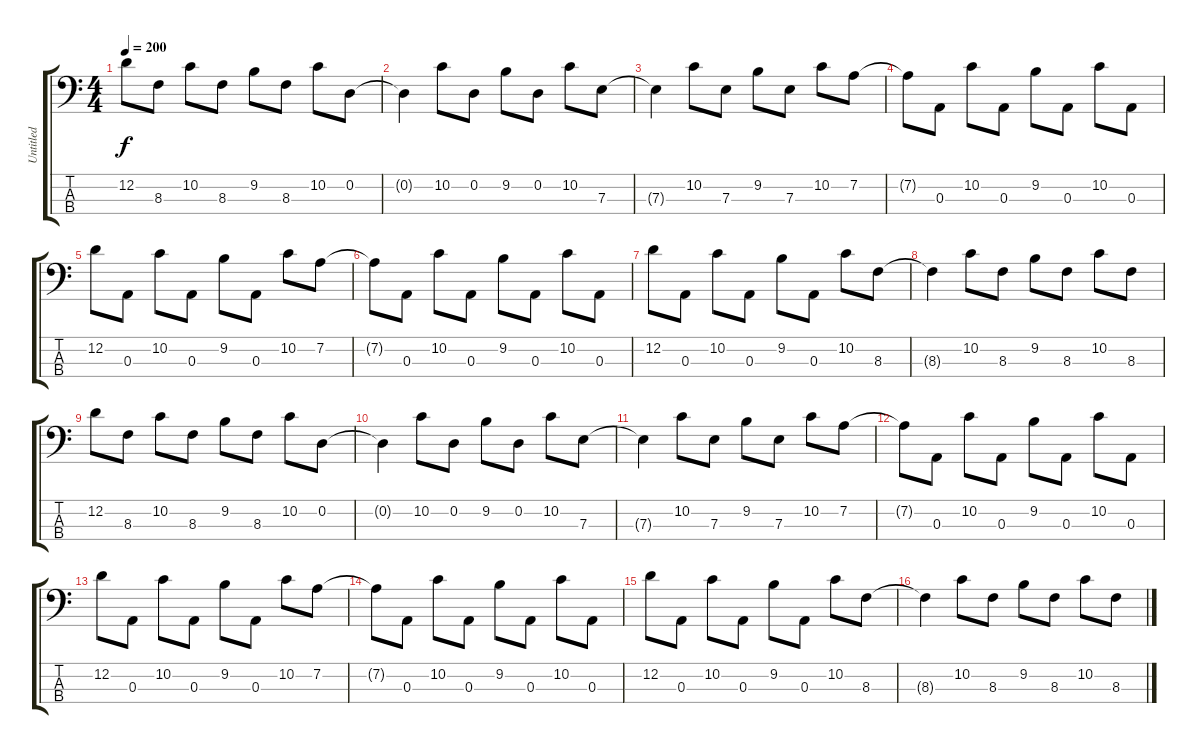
\track ("Untitled" "Untitled") {instrument electricbassfinger}
\staff {score tabs}
\tuning (G2 D2 A1 E1) {hide}
\ts (4 4)
\tempo 200
\clef f4
\ks c
12.2.8{dy f} 8.3.8 10.2.8 8.3.8 9.2.8 8.3.8 10.2.8 0.2.8 |
0.2{t}.4 10.2.8 0.2.8 9.2.8 0.2.8 10.2.8 7.3.8 |
7.3{t}.4 10.2.8 7.3.8 9.2.8 7.3.8 10.2.8 7.2.8 |
7.2{t}.8 0.3.8 10.2.8 0.3.8 9.2.8 0.3.8 10.2.8 0.3.8 |
12.2.8 0.3.8 10.2.8 0.3.8 9.2.8 0.3.8 10.2.8 7.2.8 |
7.2{t}.8 0.3.8 10.2.8 0.3.8 9.2.8 0.3.8 10.2.8 0.3.8 |
12.2.8 0.3.8 10.2.8 0.3.8 9.2.8 0.3.8 10.2.8 8.3.8 |
8.3{t}.4 10.2.8 8.3.8 9.2.8 8.3.8 10.2.8 8.3.8 |
12.2.8 8.3.8 10.2.8 8.3.8 9.2.8 8.3.8 10.2.8 0.2.8 |
0.2{t}.4 10.2.8 0.2.8 9.2.8 0.2.8 10.2.8 7.3.8 |
7.3{t}.4 10.2.8 7.3.8 9.2.8 7.3.8 10.2.8 7.2.8 |
7.2{t}.8 0.3.8 10.2.8 0.3.8 9.2.8 0.3.8 10.2.8 0.3.8 |
12.2.8 0.3.8 10.2.8 0.3.8 9.2.8 0.3.8 10.2.8 7.2.8 |
7.2{t}.8 0.3.8 10.2.8 0.3.8 9.2.8 0.3.8 10.2.8 0.3.8 |
12.2.8 0.3.8 10.2.8 0.3.8 9.2.8 0.3.8 10.2.8 8.3.8 |
8.3{t}.4 10.2.8 8.3.8 9.2.8 8.3.8 10.2.8 8.3.8
